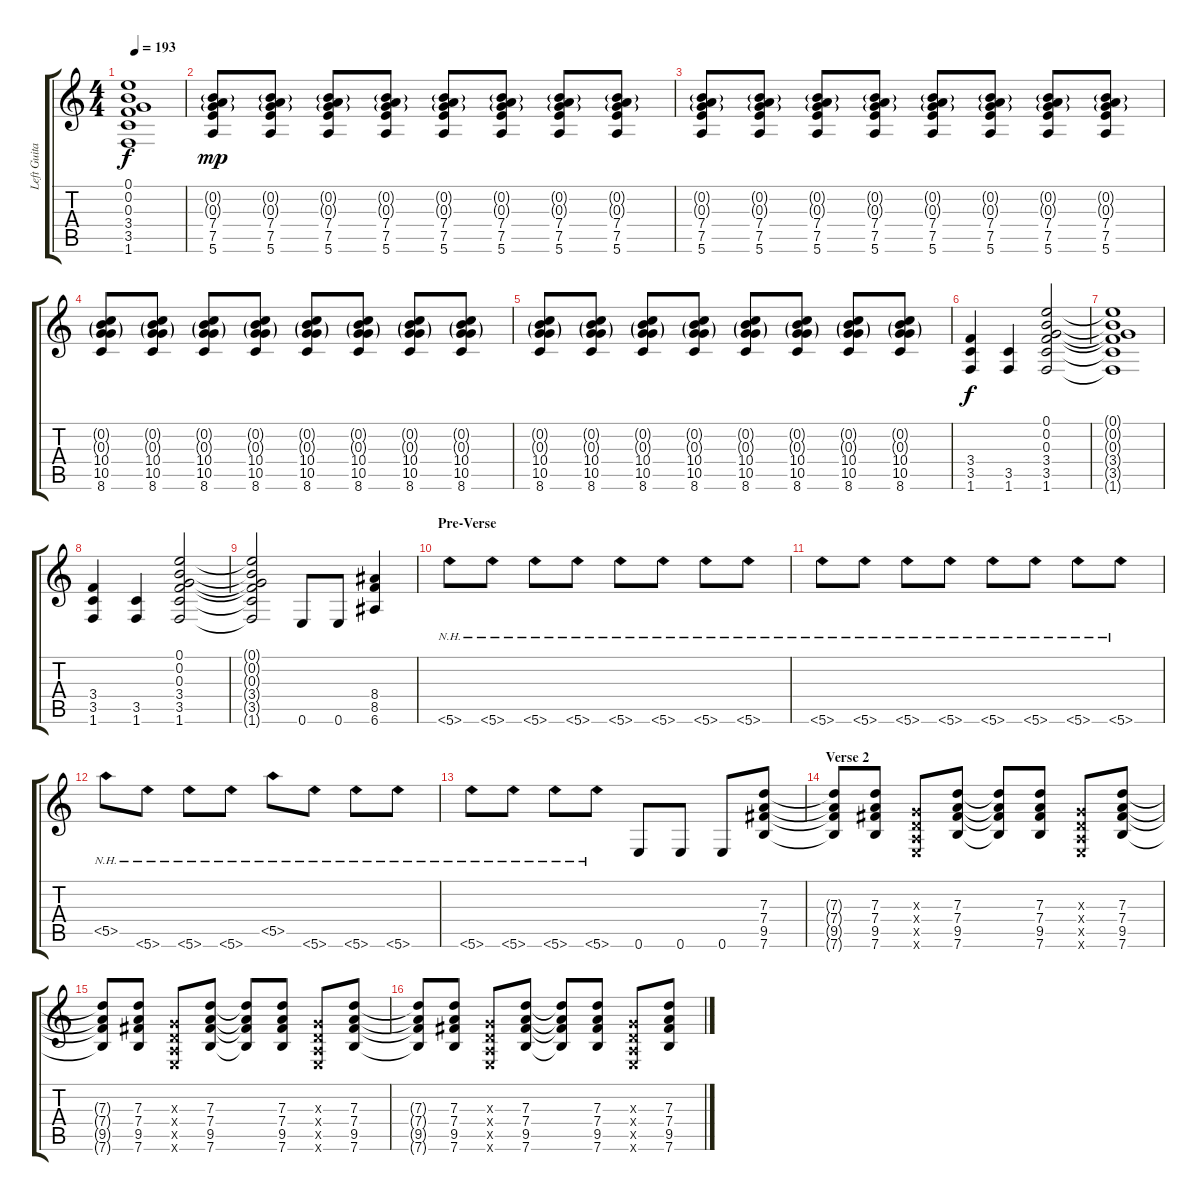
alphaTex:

\track ("Left Guitar" "Left Guita") {instrument distortionguitar}
\staff {score tabs}
\tuning (E4 B3 G3 D3 A2 E2) {hide}
\ts (4 4)
\tempo 193
\clef g2
\ks c
(0.1{t} 0.2{t} 0.3{t} 3.4{t} 3.5{t} 1.6{t}).1{dy f} |
(0.2{g} 0.3{g} 7.4 7.5 5.6).8{dy mp} (0.2{g} 0.3{g} 7.4 7.5 5.6).8 (0.2{g} 0.3{g} 7.4 7.5 5.6).8 (0.2{g} 0.3{g} 7.4 7.5 5.6).8 (0.2{g} 0.3{g} 7.4 7.5 5.6).8 (0.2{g} 0.3{g} 7.4 7.5 5.6).8 (0.2{g} 0.3{g} 7.4 7.5 5.6).8 (0.2{g} 0.3{g} 7.4 7.5 5.6).8 |
(0.2{g} 0.3{g} 7.4 7.5 5.6).8 (0.2{g} 0.3{g} 7.4 7.5 5.6).8 (0.2{g} 0.3{g} 7.4 7.5 5.6).8 (0.2{g} 0.3{g} 7.4 7.5 5.6).8 (0.2{g} 0.3{g} 7.4 7.5 5.6).8 (0.2{g} 0.3{g} 7.4 7.5 5.6).8 (0.2{g} 0.3{g} 7.4 7.5 5.6).8 (0.2{g} 0.3{g} 7.4 7.5 5.6).8 |
(0.2{g} 0.3{g} 10.4 10.5 8.6).8 (0.2{g} 0.3{g} 10.4 10.5 8.6).8 (0.2{g} 0.3{g} 10.4 10.5 8.6).8 (0.2{g} 0.3{g} 10.4 10.5 8.6).8 (0.2{g} 0.3{g} 10.4 10.5 8.6).8 (0.2{g} 0.3{g} 10.4 10.5 8.6).8 (0.2{g} 0.3{g} 10.4 10.5 8.6).8 (0.2{g} 0.3{g} 10.4 10.5 8.6).8 |
(0.2{g} 0.3{g} 10.4 10.5 8.6).8 (0.2{g} 0.3{g} 10.4 10.5 8.6).8 (0.2{g} 0.3{g} 10.4 10.5 8.6).8 (0.2{g} 0.3{g} 10.4 10.5 8.6).8 (0.2{g} 0.3{g} 10.4 10.5 8.6).8 (0.2{g} 0.3{g} 10.4 10.5 8.6).8 (0.2{g} 0.3{g} 10.4 10.5 8.6).8 (0.2{g} 0.3{g} 10.4 10.5 8.6).8 |
(3.4 3.5 1.6).4{dy f} (3.5 1.6).4 (0.1 0.2 0.3 3.4 3.5 1.6).2 |
(0.1{t} 0.2{t} 0.3{t} 3.4{t} 3.5{t} 1.6{t}).1 |
(3.4 3.5 1.6).4 (3.5 1.6).4 (0.1 0.2 0.3 3.4 3.5 1.6).2 |
(0.1{t} 0.2{t} 0.3{t} 3.4{t} 3.5{t} 1.6{t}).2 0.6.8 0.6.8 (8.4 8.5 6.6).4 |
\section ("" "Pre-Verse")
5.6{nh}.8 5.6{nh}.8 5.6{nh}.8 5.6{nh}.8 5.6{nh}.8 5.6{nh}.8 5.6{nh}.8 5.6{nh}.8 |
5.6{nh}.8 5.6{nh}.8 5.6{nh}.8 5.6{nh}.8 5.6{nh}.8 5.6{nh}.8 5.6{nh}.8 5.6{nh}.8 |
5.5{nh}.8 5.6{nh}.8 5.6{nh}.8 5.6{nh}.8 5.5{nh}.8 5.6{nh}.8 5.6{nh}.8 5.6{nh}.8 |
5.6{nh}.8 5.6{nh}.8 5.6{nh}.8 5.6{nh}.8 0.6.8 0.6.8 0.6.8 (7.3 7.4 9.5 7.6).8 |
\section ("" "Verse 2")
(7.3{t} 7.4{t} 9.5{t} 7.6{t}).8 (7.3 7.4 9.5 7.6).8 (0.3{x} 0.4{x} 0.5{x} 0.6{x}).8 (7.3 7.4 9.5 7.6).8 (7.3{t} 7.4{t} 9.5{t} 7.6{t}).8 (7.3 7.4 9.5 7.6).8 (0.3{x} 0.4{x} 0.5{x} 0.6{x}).8 (7.3 7.4 9.5 7.6).8 |
(7.3{t} 7.4{t} 9.5{t} 7.6{t}).8 (7.3 7.4 9.5 7.6).8 (0.3{x} 0.4{x} 0.5{x} 0.6{x}).8 (7.3 7.4 9.5 7.6).8 (7.3{t} 7.4{t} 9.5{t} 7.6{t}).8 (7.3 7.4 9.5 7.6).8 (0.3{x} 0.4{x} 0.5{x} 0.6{x}).8 (7.3 7.4 9.5 7.6).8 |
(7.3{t} 7.4{t} 9.5{t} 7.6{t}).8 (7.3 7.4 9.5 7.6).8 (0.3{x} 0.4{x} 0.5{x} 0.6{x}).8 (7.3 7.4 9.5 7.6).8 (7.3{t} 7.4{t} 9.5{t} 7.6{t}).8 (7.3 7.4 9.5 7.6).8 (0.3{x} 0.4{x} 0.5{x} 0.6{x}).8 (7.3 7.4 9.5 7.6).8
